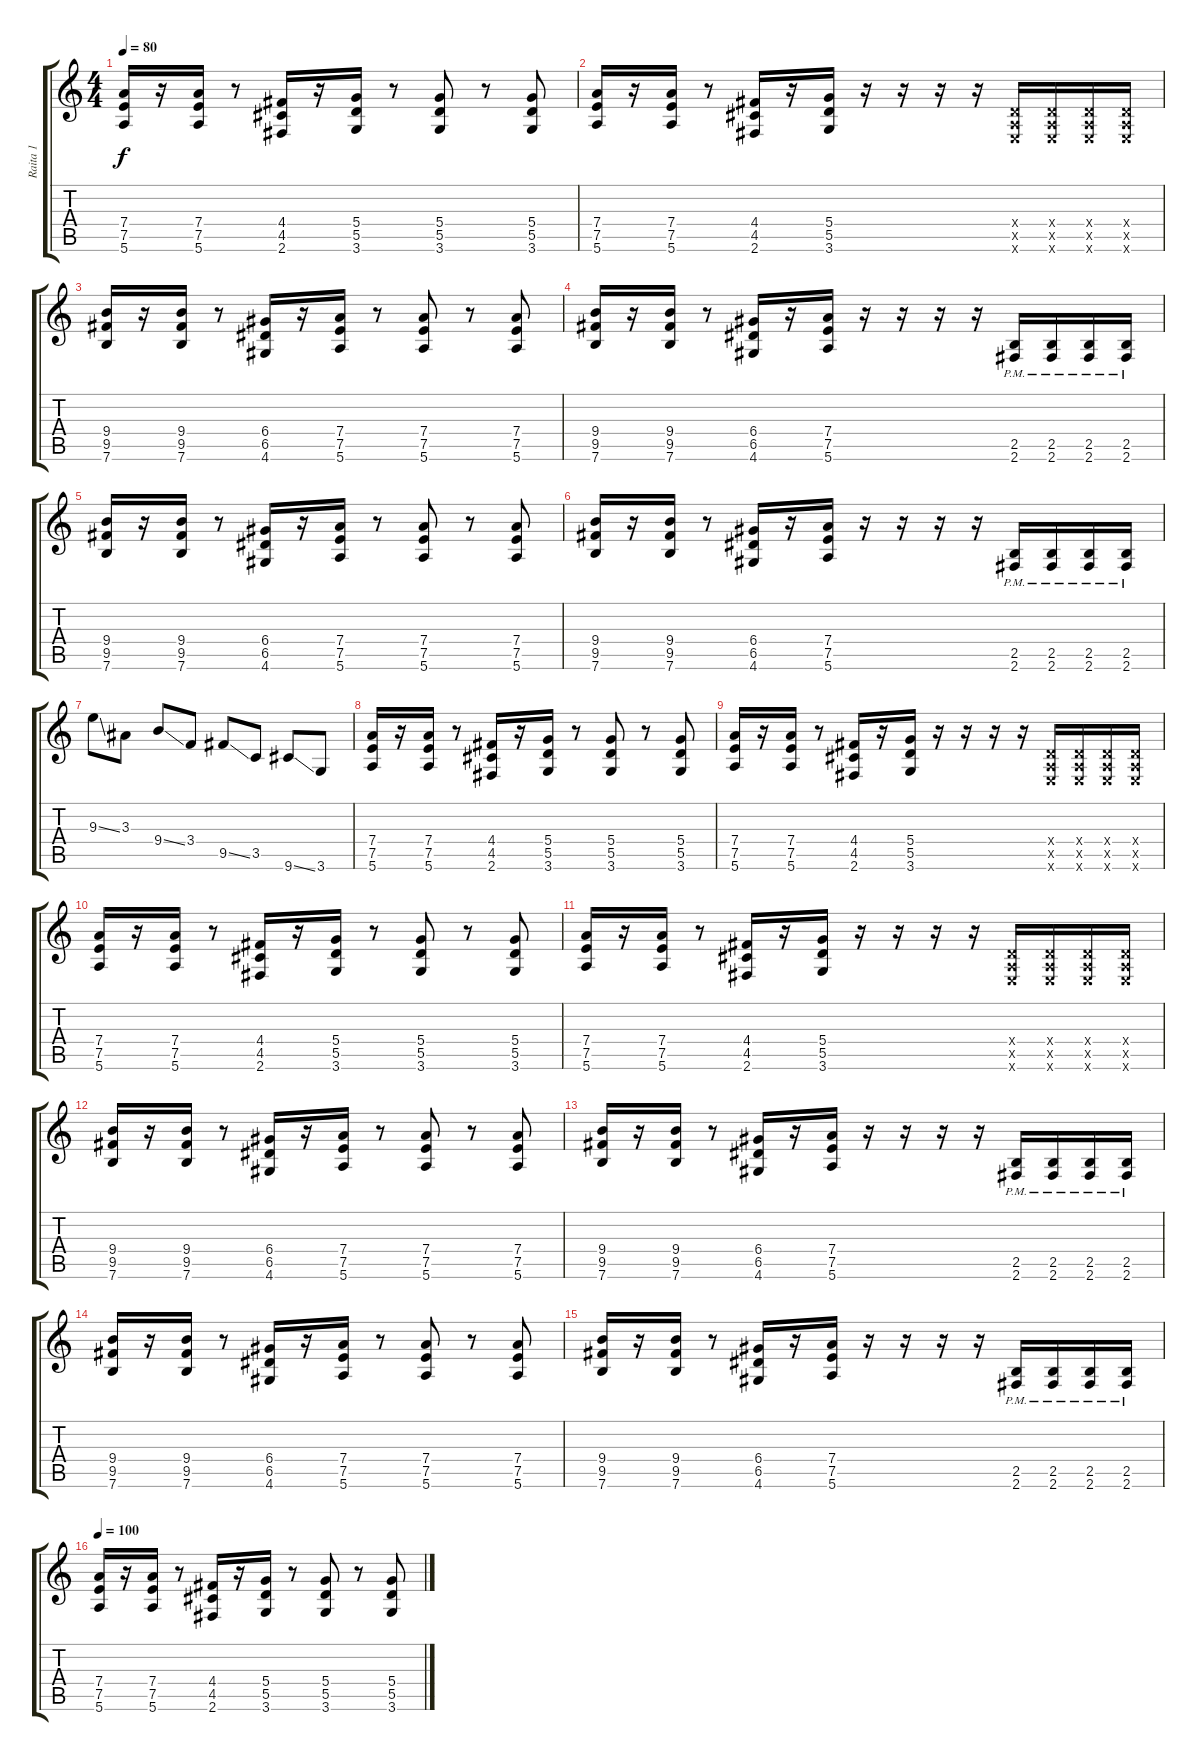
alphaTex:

\track ("Raita 1" "Raita 1") {instrument distortionguitar}
\staff {score tabs}
\tuning (E4 B3 G3 D3 A2 E2) {hide}
\ts (4 4)
\tempo 80
\clef g2
\ks c
(7.4 7.5 5.6).16{dy f} r.16 (7.4 7.5 5.6).16 r.8 (4.4 4.5 2.6).16 r.16 (5.4 5.5 3.6).16 r.8 (5.4 5.5 3.6).8 r.8 (5.4 5.5 3.6).8 |
(7.4 7.5 5.6).16 r.16 (7.4 7.5 5.6).16 r.8 (4.4 4.5 2.6).16 r.16 (5.4 5.5 3.6).16 r.16 r.16 r.16 r.16 (0.4{x} 0.5{x} 0.6{x}).16 (0.4{x} 0.5{x} 0.6{x}).16 (0.4{x} 0.5{x} 0.6{x}).16 (0.4{x} 0.5{x} 0.6{x}).16 |
(9.4 9.5 7.6).16 r.16 (9.4 9.5 7.6).16 r.8 (6.4 6.5 4.6).16 r.16 (7.4 7.5 5.6).16 r.8 (7.4 7.5 5.6).8 r.8 (7.4 7.5 5.6).8 |
(9.4 9.5 7.6).16 r.16 (9.4 9.5 7.6).16 r.8 (6.4 6.5 4.6).16 r.16 (7.4 7.5 5.6).16 r.16 r.16 r.16 r.16 (2.5{pm} 2.6{pm}).16 (2.5{pm} 2.6{pm}).16 (2.5{pm} 2.6{pm}).16 (2.5{pm} 2.6{pm}).16 |
(9.4 9.5 7.6).16 r.16 (9.4 9.5 7.6).16 r.8 (6.4 6.5 4.6).16 r.16 (7.4 7.5 5.6).16 r.8 (7.4 7.5 5.6).8 r.8 (7.4 7.5 5.6).8 |
(9.4 9.5 7.6).16 r.16 (9.4 9.5 7.6).16 r.8 (6.4 6.5 4.6).16 r.16 (7.4 7.5 5.6).16 r.16 r.16 r.16 r.16 (2.5{pm} 2.6{pm}).16 (2.5{pm} 2.6{pm}).16 (2.5{pm} 2.6{pm}).16 (2.5{pm} 2.6{pm}).16 |
9.3{ss}.8 3.3.8 9.4{ss}.8 3.4.8 9.5{ss}.8 3.5.8 9.6{ss}.8 3.6.8 |
(7.4 7.5 5.6).16 r.16 (7.4 7.5 5.6).16 r.8 (4.4 4.5 2.6).16 r.16 (5.4 5.5 3.6).16 r.8 (5.4 5.5 3.6).8 r.8 (5.4 5.5 3.6).8 |
(7.4 7.5 5.6).16 r.16 (7.4 7.5 5.6).16 r.8 (4.4 4.5 2.6).16 r.16 (5.4 5.5 3.6).16 r.16 r.16 r.16 r.16 (0.4{x} 0.5{x} 0.6{x}).16 (0.4{x} 0.5{x} 0.6{x}).16 (0.4{x} 0.5{x} 0.6{x}).16 (0.4{x} 0.5{x} 0.6{x}).16 |
(7.4 7.5 5.6).16 r.16 (7.4 7.5 5.6).16 r.8 (4.4 4.5 2.6).16 r.16 (5.4 5.5 3.6).16 r.8 (5.4 5.5 3.6).8 r.8 (5.4 5.5 3.6).8 |
(7.4 7.5 5.6).16 r.16 (7.4 7.5 5.6).16 r.8 (4.4 4.5 2.6).16 r.16 (5.4 5.5 3.6).16 r.16 r.16 r.16 r.16 (0.4{x} 0.5{x} 0.6{x}).16 (0.4{x} 0.5{x} 0.6{x}).16 (0.4{x} 0.5{x} 0.6{x}).16 (0.4{x} 0.5{x} 0.6{x}).16 |
(9.4 9.5 7.6).16 r.16 (9.4 9.5 7.6).16 r.8 (6.4 6.5 4.6).16 r.16 (7.4 7.5 5.6).16 r.8 (7.4 7.5 5.6).8 r.8 (7.4 7.5 5.6).8 |
(9.4 9.5 7.6).16 r.16 (9.4 9.5 7.6).16 r.8 (6.4 6.5 4.6).16 r.16 (7.4 7.5 5.6).16 r.16 r.16 r.16 r.16 (2.5{pm} 2.6{pm}).16 (2.5{pm} 2.6{pm}).16 (2.5{pm} 2.6{pm}).16 (2.5{pm} 2.6{pm}).16 |
(9.4 9.5 7.6).16 r.16 (9.4 9.5 7.6).16 r.8 (6.4 6.5 4.6).16 r.16 (7.4 7.5 5.6).16 r.8 (7.4 7.5 5.6).8 r.8 (7.4 7.5 5.6).8 |
(9.4 9.5 7.6).16 r.16 (9.4 9.5 7.6).16 r.8 (6.4 6.5 4.6).16 r.16 (7.4 7.5 5.6).16 r.16 r.16 r.16 r.16 (2.5{pm} 2.6{pm}).16 (2.5{pm} 2.6{pm}).16 (2.5{pm} 2.6{pm}).16 (2.5{pm} 2.6{pm}).16 |
\tempo 100
(7.4 7.5 5.6).16 r.16 (7.4 7.5 5.6).16 r.8 (4.4 4.5 2.6).16 r.16 (5.4 5.5 3.6).16 r.8 (5.4 5.5 3.6).8 r.8 (5.4 5.5 3.6).8
